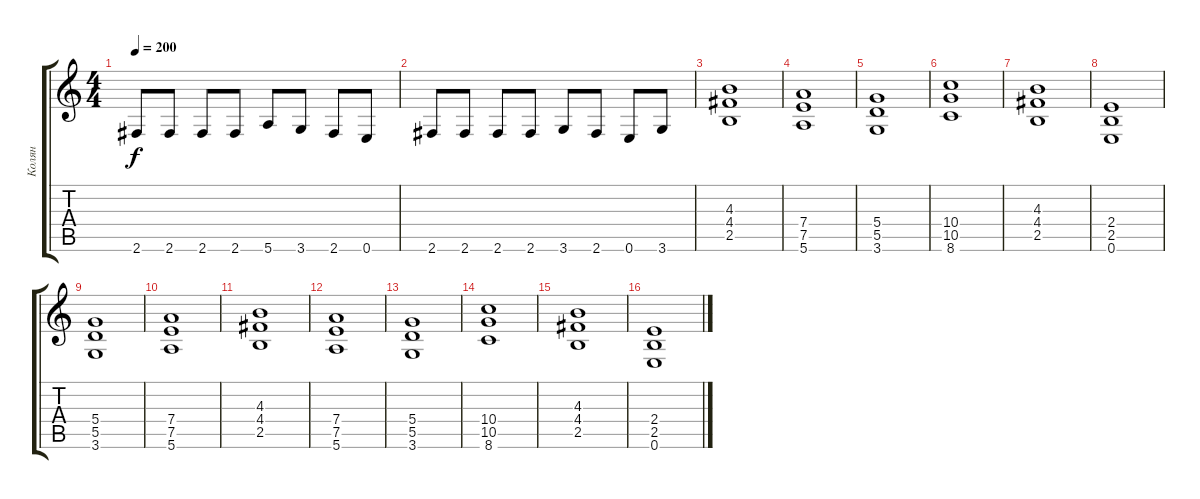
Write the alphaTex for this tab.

\track ("Колян" "Колян") {instrument distortionguitar}
\staff {score tabs}
\tuning (E4 B3 G3 D3 A2 E2) {hide}
\ts (4 4)
\tempo 200
\clef g2
\ks c
2.6.8{dy f} 2.6.8 2.6.8 2.6.8 5.6.8 3.6.8 2.6.8 0.6.8 |
2.6.8 2.6.8 2.6.8 2.6.8 3.6.8 2.6.8 0.6.8 3.6.8 |
(4.3 4.4 2.5).1 |
(7.4 7.5 5.6).1 |
(5.4 5.5 3.6).1 |
(10.4 10.5 8.6).1 |
(4.3 4.4 2.5).1 |
(2.4 2.5 0.6).1 |
(5.4 5.5 3.6).1 |
(7.4 7.5 5.6).1 |
(4.3 4.4 2.5).1 |
(7.4 7.5 5.6).1 |
(5.4 5.5 3.6).1 |
(10.4 10.5 8.6).1 |
(4.3 4.4 2.5).1 |
(2.4 2.5 0.6).1
